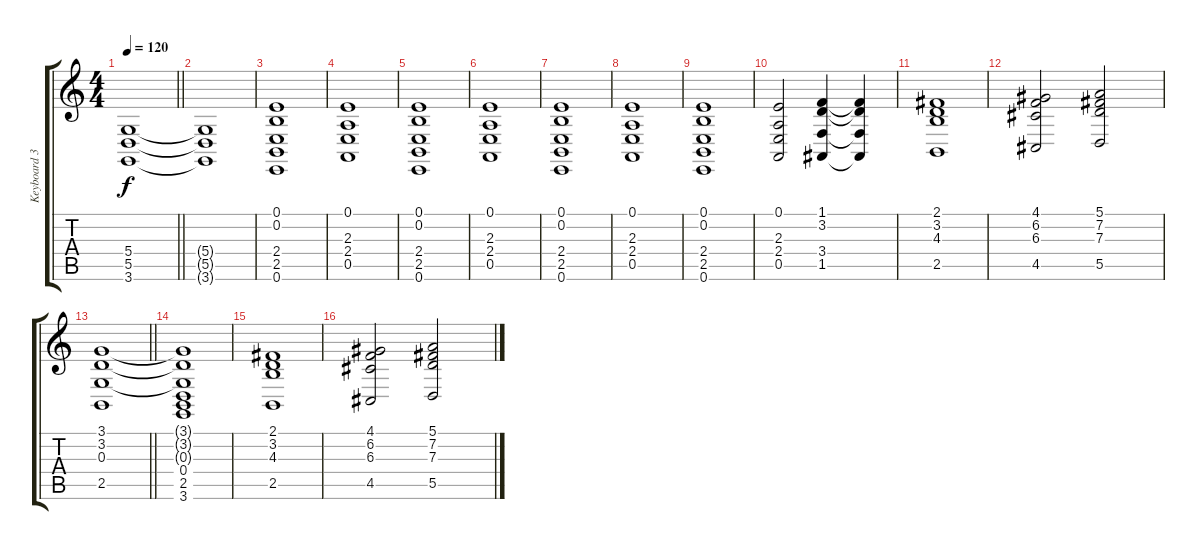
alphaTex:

\track ("Keyboard 3" "Keyboard 3") {instrument acousticgrandpiano}
\staff {score tabs}
\tuning (E4 B3 G3 D3 A2 E2) {hide}
\ts (4 4)
\tempo 120
\clef g2
\barLineRight lightlight
\ks c
(5.4 5.5 3.6).1{dy f} |
(5.4{t} 5.5{t} 3.6{t}).1 |
(0.1 0.2 2.4 2.5 0.6).1 |
(0.1 2.3 2.4 0.5).1 |
(0.1 0.2 2.4 2.5 0.6).1 |
(0.1 2.3 2.4 0.5).1 |
(0.1 0.2 2.4 2.5 0.6).1 |
(0.1 2.3 2.4 0.5).1 |
(0.1 0.2 2.4 2.5 0.6).1 |
(0.1 2.3 2.4 0.5).2 (1.1 3.2 3.4 1.5).4 (1.1{t} 3.2{t} 3.4{t} 1.5{t}).4 |
(2.1 3.2 4.3 2.5).1 |
(4.1 6.2 6.3 4.5).2 (5.1 7.2 7.3 5.5).2 |
\barLineRight lightlight
(3.1 3.2 0.3 2.5).1 |
(3.1{t} 3.2{t} 0.3{t} 0.4 2.5 3.6).1 |
(2.1 3.2 4.3 2.5).1 |
(4.1 6.2 6.3 4.5).2 (5.1 7.2 7.3 5.5).2
